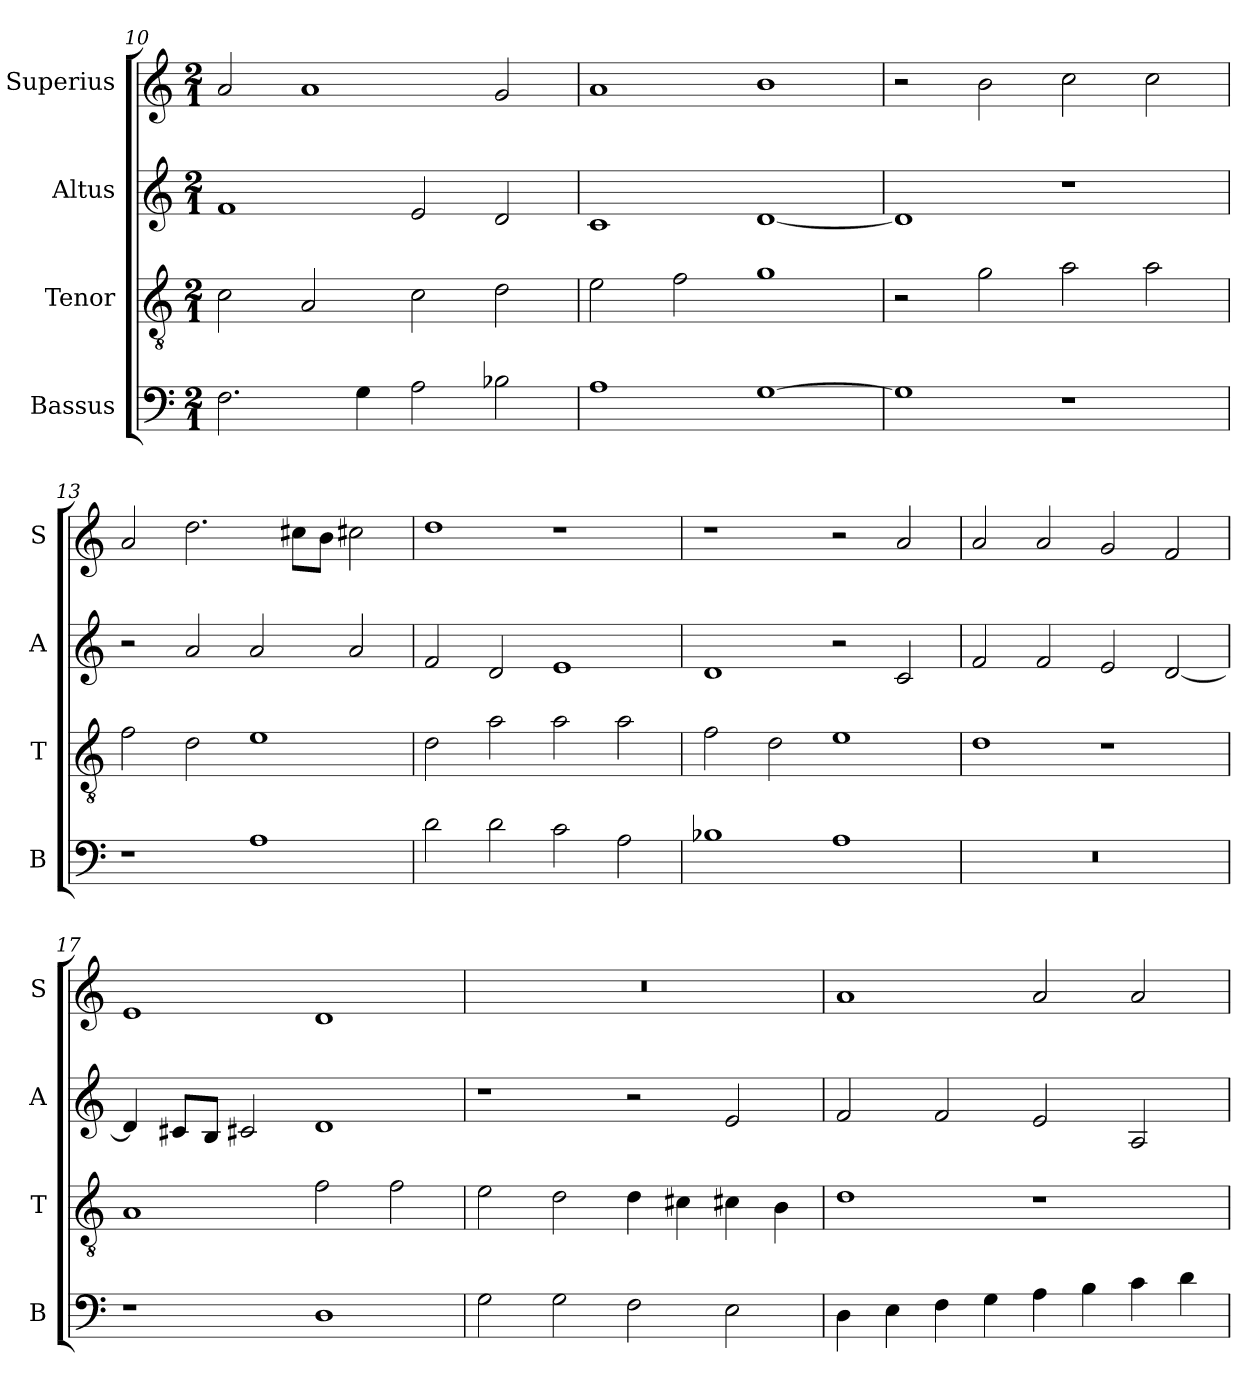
**kern	**kern	**kern	**kern
*part4	*part3	*part2	*part1
*staff4	*staff3	*staff2	*staff1
*I"Bassus	*I"Tenor	*I"Altus	*I"Superius
*I'B	*I'T	*I'A	*I'S
*clefF4	*clefGv2	*clefG2	*clefG2
*k[]	*k[]	*k[]	*k[]
*C:	*C:	*C:	*C:
*M2/1	*M2/1	*M2/1	*M2/1
=10	=10	=10	=10
2.F	2c	1f	2a
.	2A	.	1a
4G	.	.	.
2A	2c	2e	.
2B-X	2d	2d	2g
=11	=11	=11	=11
1A	2e	1c	1a
.	2f	.	.
[1G	1g	[1d	1b
=12	=12	=12	=12
1G]	2r	1d]	2r
.	2g	.	2b
1r	2a	1r	2cc
.	2a	.	2cc
=13	=13	=13	=13
1r	2f	2r	2a
.	2d	2a	2.dd
1A	1e	2a	.
.	.	.	8cc#XL
.	.	.	8bJ
.	.	2a	2cc#X
=14	=14	=14	=14
2d	2d	2f	1dd
2d	2a	2d	.
2c	2a	1e	1r
2A	2a	.	.
=15	=15	=15	=15
1B-X	2f	1d	1r
.	2d	.	.
1A	1e	2r	2r
.	.	2c	2a
=16	=16	=16	=16
0r	1d	2f	2a
.	.	2f	2a
.	1r	2e	2g
.	.	[2d	2f
=17	=17	=17	=17
1r	1A	4d]	1e
.	.	8c#XL	.
.	.	8BJ	.
.	.	2c#X	.
1D	2f	1d	1d
.	2f	.	.
=18	=18	=18	=18
2G	2e	1r	0r
2G	2d	.	.
2F	4d	2r	.
.	4c#X	.	.
2E	4c#X	2e	.
.	4B	.	.
=19	=19	=19	=19
4D	1d	2f	1a
4E	.	.	.
4F	.	2f	.
4G	.	.	.
4A	1r	2e	2a
4B	.	.	.
4c	.	2A	2a
4d	.	.	.
=	=	=	=
*-	*-	*-	*-
